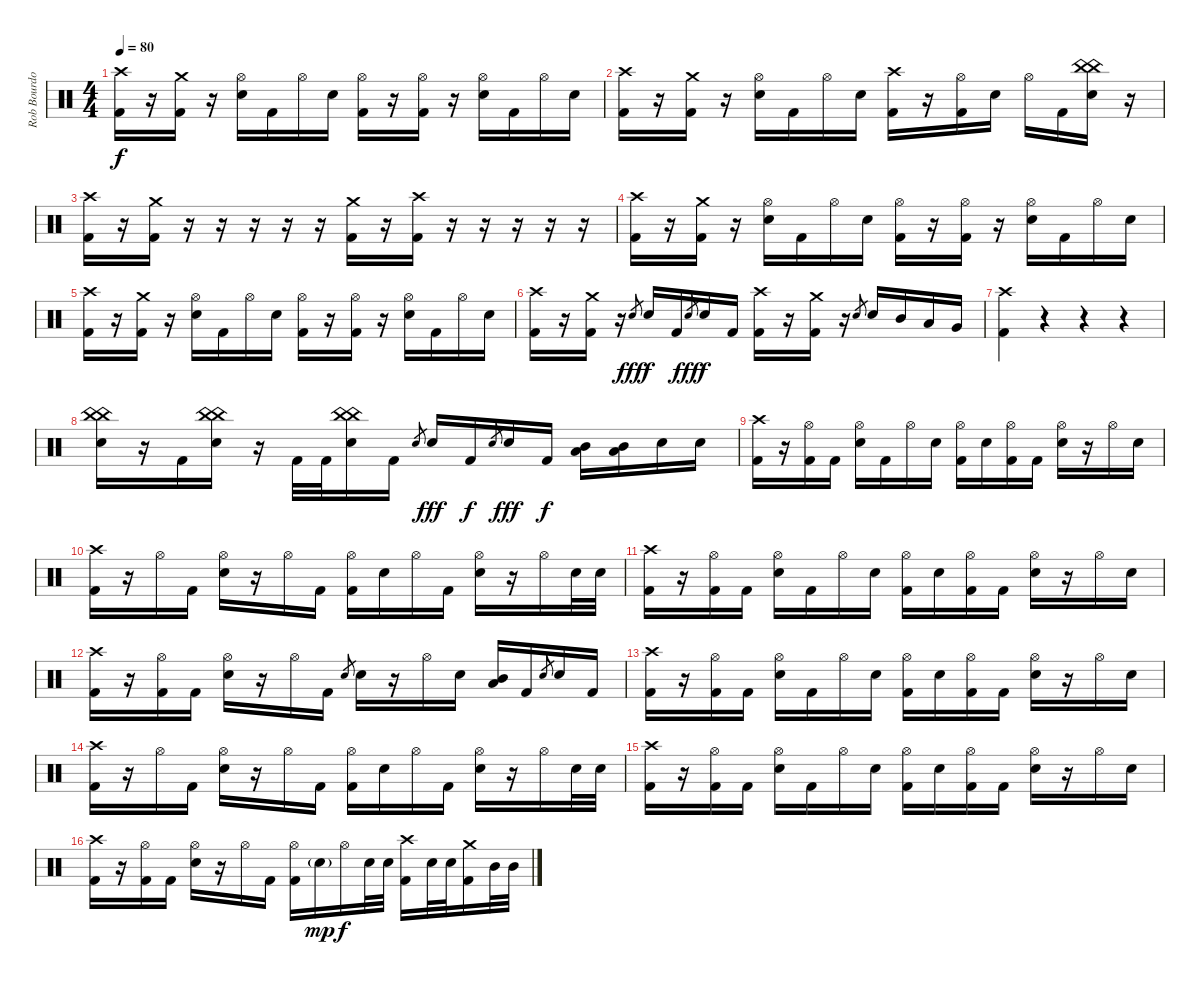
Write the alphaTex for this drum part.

\track ("Rob Bourdon (Drums)" "Rob Bourdo") {instrument percussion}
\staff {score}
\articulation defaults
\ts (4 4)
\tempo 80
\clef neutral
\ks c
("Crash high (hit)" "Kick (hit) 2").16{dy f} r.16 ("Crash medium (hit)" "Kick (hit) 2").16 r.16 ("Hi-Hat (open)" "Electric Snare (hit)").16 "Kick (hit) 2".16 "Hi-Hat (open)".16 "Electric Snare (hit)".16 ("Hi-Hat (open)" "Kick (hit) 2").16 r.16 ("Hi-Hat (open)" "Kick (hit) 2").16 r.16 ("Hi-Hat (open)" "Electric Snare (hit)").16 "Kick (hit) 2".16 "Hi-Hat (open)".16 "Electric Snare (hit)".16 |
("Crash high (hit)" "Kick (hit) 2").16 r.16 ("Crash medium (hit)" "Kick (hit) 2").16 r.16 ("Hi-Hat (open)" "Electric Snare (hit)").16 "Kick (hit) 2".16 "Hi-Hat (open)".16 "Electric Snare (hit)".16 ("Crash high (hit)" "Kick (hit) 2").16 r.16 ("Hi-Hat (open)" "Kick (hit) 2").16 "Electric Snare (hit)".16 "Hi-Hat (open)".16 "Kick (hit) 2".16 ("China (hit)" "China (hit)" "Electric Snare (hit)").16 r.16 |
("Crash high (hit)" "Kick (hit) 2").16 r.16 ("Crash medium (hit)" "Kick (hit) 2").16 r.16 r.16 r.16 r.16 r.16 ("Crash medium (hit)" "Kick (hit) 2").16 r.16 ("Crash high (hit)" "Kick (hit) 2").16 r.16 r.16 r.16 r.16 r.16 |
("Crash high (hit)" "Kick (hit) 2").16 r.16 ("Crash medium (hit)" "Kick (hit) 2").16 r.16 ("Hi-Hat (open)" "Electric Snare (hit)").16 "Kick (hit) 2".16 "Hi-Hat (open)".16 "Electric Snare (hit)".16 ("Hi-Hat (open)" "Kick (hit) 2").16 r.16 ("Hi-Hat (open)" "Kick (hit) 2").16 r.16 ("Hi-Hat (open)" "Electric Snare (hit)").16 "Kick (hit) 2".16 "Hi-Hat (open)".16 "Electric Snare (hit)".16 |
("Crash high (hit)" "Kick (hit) 2").16 r.16 ("Crash medium (hit)" "Kick (hit) 2").16 r.16 ("Hi-Hat (open)" "Electric Snare (hit)").16 "Kick (hit) 2".16 "Hi-Hat (open)".16 "Electric Snare (hit)".16 ("Hi-Hat (open)" "Kick (hit) 2").16 r.16 ("Hi-Hat (open)" "Kick (hit) 2").16 r.16 ("Hi-Hat (open)" "Electric Snare (hit)").16 "Kick (hit) 2".16 "Hi-Hat (open)".16 "Electric Snare (hit)".16 |
("Crash high (hit)" "Kick (hit) 2").16 r.16 ("Crash medium (hit)" "Kick (hit) 2").16 r.16 "Electric Snare (hit)".8{gr dy fff} "Electric Snare (hit)".16{dy f} "Kick (hit) 2".16 "Electric Snare (hit)".8{gr dy fff} "Electric Snare (hit)".16{dy f} "Kick (hit) 2".16 ("Crash high (hit)" "Kick (hit) 2").16 r.16 ("Crash medium (hit)" "Kick (hit) 2").16 r.16 "Electric Snare (hit)".8{gr} "Electric Snare (hit)".16 "Mid Tom (hit)".16 "Low Tom (hit)".16 "Very Low Tom (hit)".16 |
("Crash high (hit)" "Kick (hit) 2").4 r.4 r.4 r.4 |
("China (hit)" "China (hit)" "Electric Snare (hit)").16 r.16 "Kick (hit) 2".16 ("China (hit)" "China (hit)" "Electric Snare (hit)").16 r.16 "Kick (hit) 2".32 "Kick (hit) 2".32 ("China (hit)" "China (hit)" "Electric Snare (hit)").16 "Kick (hit) 2".16 "Electric Snare (hit)".8{gr} "Electric Snare (hit)".16{dy fff} "Kick (hit) 2".16{dy f} "Electric Snare (hit)".8{gr} "Electric Snare (hit)".16{dy fff} "Kick (hit) 2".16{dy f} ("Mid Tom (hit)" "Low Tom (hit)").16 ("Mid Tom (hit)" "Low Tom (hit)").16 "Electric Snare (hit)".16 "Electric Snare (hit)".16 |
("Crash high (hit)" "Kick (hit) 2").16 r.16 ("Hi-Hat (open)" "Kick (hit) 2").16 "Kick (hit) 2".16 ("Hi-Hat (open)" "Electric Snare (hit)").16 "Kick (hit) 2".16 "Hi-Hat (open)".16 "Electric Snare (hit)".16 ("Hi-Hat (open)" "Kick (hit) 2").16 "Electric Snare (hit)".16 ("Hi-Hat (open)" "Kick (hit) 2").16 "Kick (hit) 2".16 ("Hi-Hat (open)" "Electric Snare (hit)").16 r.16 "Hi-Hat (open)".16 "Electric Snare (hit)".16 |
("Crash high (hit)" "Kick (hit) 2").16 r.16 "Hi-Hat (open)".16 "Kick (hit) 2".16 ("Hi-Hat (open)" "Electric Snare (hit)").16 r.16 "Hi-Hat (open)".16 "Kick (hit) 2".16 ("Hi-Hat (open)" "Kick (hit) 2").16 "Electric Snare (hit)".16 "Hi-Hat (open)".16 "Kick (hit) 2".16 ("Hi-Hat (open)" "Electric Snare (hit)").16 r.16 "Hi-Hat (open)".16 "Electric Snare (hit)".32 "Electric Snare (hit)".32 |
("Crash high (hit)" "Kick (hit) 2").16 r.16 ("Hi-Hat (open)" "Kick (hit) 2").16 "Kick (hit) 2".16 ("Hi-Hat (open)" "Electric Snare (hit)").16 "Kick (hit) 2".16 "Hi-Hat (open)".16 "Electric Snare (hit)".16 ("Hi-Hat (open)" "Kick (hit) 2").16 "Electric Snare (hit)".16 ("Hi-Hat (open)" "Kick (hit) 2").16 "Kick (hit) 2".16 ("Hi-Hat (open)" "Electric Snare (hit)").16 r.16 "Hi-Hat (open)".16 "Electric Snare (hit)".16 |
("Crash high (hit)" "Kick (hit) 2").16 r.16 ("Hi-Hat (open)" "Kick (hit) 2").16 "Kick (hit) 2".16 ("Hi-Hat (open)" "Electric Snare (hit)").16 r.16 "Hi-Hat (open)".16 "Kick (hit) 2".16 "Electric Snare (hit)".8{gr} "Electric Snare (hit)".16 r.16 "Hi-Hat (open)".16 "Electric Snare (hit)".16 ("Mid Tom (hit)" "Low Tom (hit)").16 "Kick (hit) 2".16 "Electric Snare (hit)".8{gr} "Electric Snare (hit)".16 "Kick (hit) 2".16 |
("Crash high (hit)" "Kick (hit) 2").16 r.16 ("Hi-Hat (open)" "Kick (hit) 2").16 "Kick (hit) 2".16 ("Hi-Hat (open)" "Electric Snare (hit)").16 "Kick (hit) 2".16 "Hi-Hat (open)".16 "Electric Snare (hit)".16 ("Hi-Hat (open)" "Kick (hit) 2").16 "Electric Snare (hit)".16 ("Hi-Hat (open)" "Kick (hit) 2").16 "Kick (hit) 2".16 ("Hi-Hat (open)" "Electric Snare (hit)").16 r.16 "Hi-Hat (open)".16 "Electric Snare (hit)".16 |
("Crash high (hit)" "Kick (hit) 2").16 r.16 "Hi-Hat (open)".16 "Kick (hit) 2".16 ("Hi-Hat (open)" "Electric Snare (hit)").16 r.16 "Hi-Hat (open)".16 "Kick (hit) 2".16 ("Hi-Hat (open)" "Kick (hit) 2").16 "Electric Snare (hit)".16 "Hi-Hat (open)".16 "Kick (hit) 2".16 ("Hi-Hat (open)" "Electric Snare (hit)").16 r.16 "Hi-Hat (open)".16 "Electric Snare (hit)".32 "Electric Snare (hit)".32 |
("Crash high (hit)" "Kick (hit) 2").16 r.16 ("Hi-Hat (open)" "Kick (hit) 2").16 "Kick (hit) 2".16 ("Hi-Hat (open)" "Electric Snare (hit)").16 "Kick (hit) 2".16 "Hi-Hat (open)".16 "Electric Snare (hit)".16 ("Hi-Hat (open)" "Kick (hit) 2").16 "Electric Snare (hit)".16 ("Hi-Hat (open)" "Kick (hit) 2").16 "Kick (hit) 2".16 ("Hi-Hat (open)" "Electric Snare (hit)").16 r.16 "Hi-Hat (open)".16 "Electric Snare (hit)".16 |
("Crash high (hit)" "Kick (hit) 2").16 r.16 ("Hi-Hat (open)" "Kick (hit) 2").16 "Kick (hit) 2".16 ("Hi-Hat (open)" "Electric Snare (hit)").16 r.16 "Hi-Hat (open)".16 "Kick (hit) 2".16 ("Hi-Hat (open)" "Kick (hit) 2").16 "Electric Snare (hit)"{g}.16{dy mp} "Hi-Hat (open)".16{dy f} "Electric Snare (hit)".32 "Electric Snare (hit)".32 ("Crash high (hit)" "Kick (hit) 2").16 "Electric Snare (hit)".32 "Electric Snare (hit)".32 ("Crash medium (hit)" "Kick (hit) 2").16 "Mid Tom (hit)".32 "Mid Tom (hit)".32
